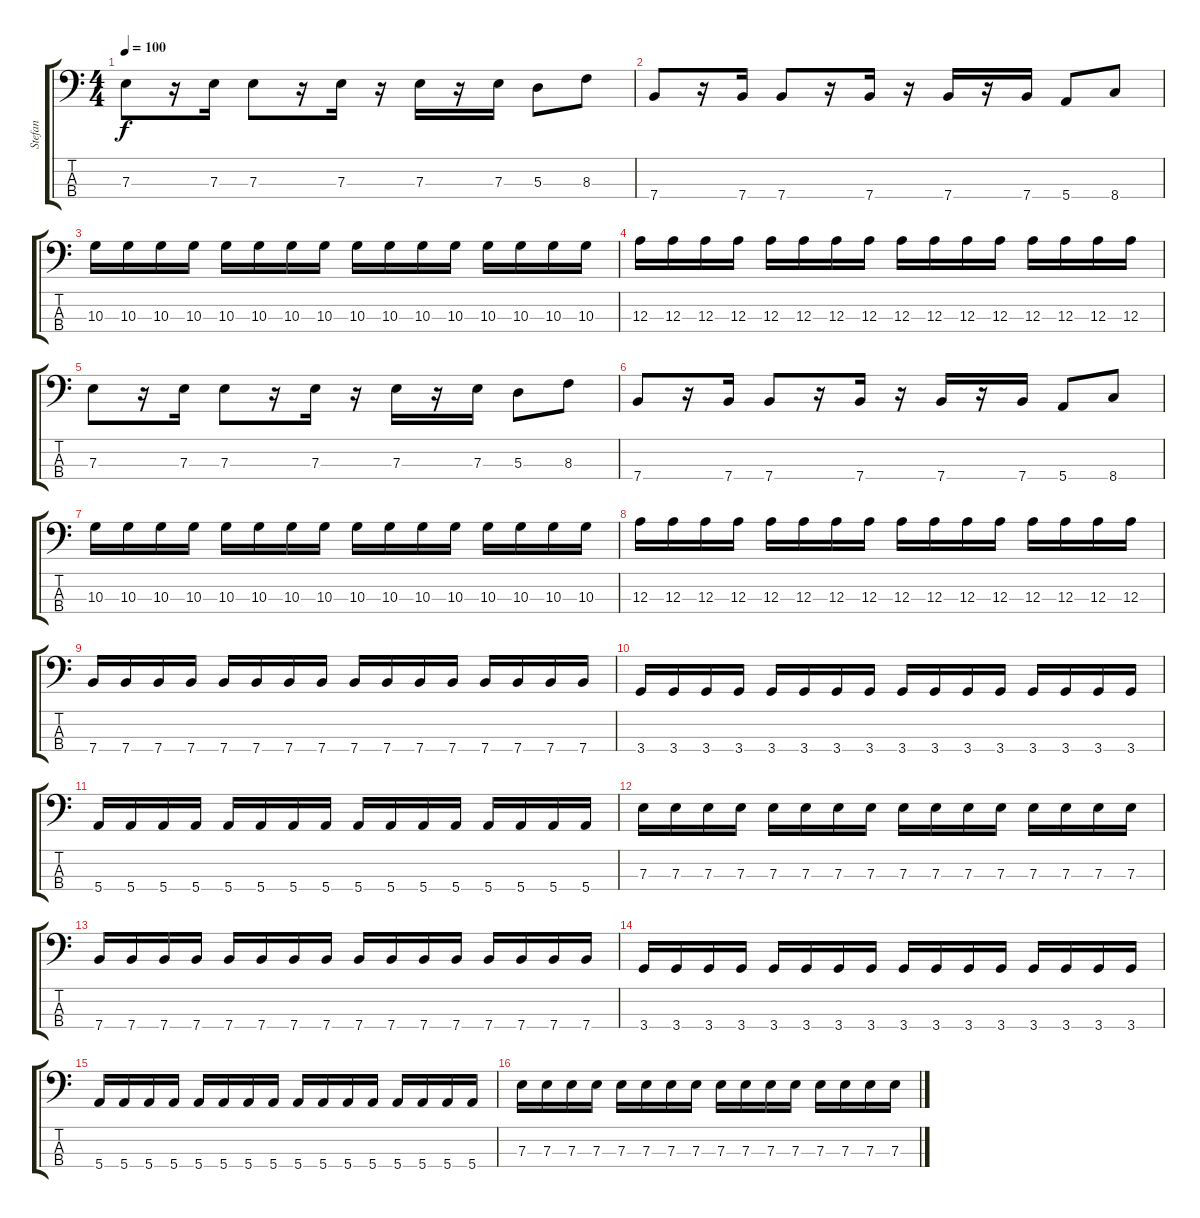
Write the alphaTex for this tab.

\track ("Stefan" "Stefan") {instrument electricbasspick}
\staff {score tabs}
\tuning (G2 D2 A1 E1) {hide}
\ts (4 4)
\tempo 100
\clef f4
\ks c
7.3.8{dy f} r.16 7.3.16 7.3.8 r.16 7.3.16 r.16 7.3.16 r.16 7.3.16 5.3.8 8.3.8 |
7.4.8 r.16 7.4.16 7.4.8 r.16 7.4.16 r.16 7.4.16 r.16 7.4.16 5.4.8 8.4.8 |
10.3.16 10.3.16 10.3.16 10.3.16 10.3.16 10.3.16 10.3.16 10.3.16 10.3.16 10.3.16 10.3.16 10.3.16 10.3.16 10.3.16 10.3.16 10.3.16 |
12.3.16 12.3.16 12.3.16 12.3.16 12.3.16 12.3.16 12.3.16 12.3.16 12.3.16 12.3.16 12.3.16 12.3.16 12.3.16 12.3.16 12.3.16 12.3.16 |
7.3.8 r.16 7.3.16 7.3.8 r.16 7.3.16 r.16 7.3.16 r.16 7.3.16 5.3.8 8.3.8 |
7.4.8 r.16 7.4.16 7.4.8 r.16 7.4.16 r.16 7.4.16 r.16 7.4.16 5.4.8 8.4.8 |
10.3.16 10.3.16 10.3.16 10.3.16 10.3.16 10.3.16 10.3.16 10.3.16 10.3.16 10.3.16 10.3.16 10.3.16 10.3.16 10.3.16 10.3.16 10.3.16 |
12.3.16 12.3.16 12.3.16 12.3.16 12.3.16 12.3.16 12.3.16 12.3.16 12.3.16 12.3.16 12.3.16 12.3.16 12.3.16 12.3.16 12.3.16 12.3.16 |
7.4.16 7.4.16 7.4.16 7.4.16 7.4.16 7.4.16 7.4.16 7.4.16 7.4.16 7.4.16 7.4.16 7.4.16 7.4.16 7.4.16 7.4.16 7.4.16 |
3.4.16 3.4.16 3.4.16 3.4.16 3.4.16 3.4.16 3.4.16 3.4.16 3.4.16 3.4.16 3.4.16 3.4.16 3.4.16 3.4.16 3.4.16 3.4.16 |
5.4.16 5.4.16 5.4.16 5.4.16 5.4.16 5.4.16 5.4.16 5.4.16 5.4.16 5.4.16 5.4.16 5.4.16 5.4.16 5.4.16 5.4.16 5.4.16 |
7.3.16 7.3.16 7.3.16 7.3.16 7.3.16 7.3.16 7.3.16 7.3.16 7.3.16 7.3.16 7.3.16 7.3.16 7.3.16 7.3.16 7.3.16 7.3.16 |
7.4.16 7.4.16 7.4.16 7.4.16 7.4.16 7.4.16 7.4.16 7.4.16 7.4.16 7.4.16 7.4.16 7.4.16 7.4.16 7.4.16 7.4.16 7.4.16 |
3.4.16 3.4.16 3.4.16 3.4.16 3.4.16 3.4.16 3.4.16 3.4.16 3.4.16 3.4.16 3.4.16 3.4.16 3.4.16 3.4.16 3.4.16 3.4.16 |
5.4.16 5.4.16 5.4.16 5.4.16 5.4.16 5.4.16 5.4.16 5.4.16 5.4.16 5.4.16 5.4.16 5.4.16 5.4.16 5.4.16 5.4.16 5.4.16 |
7.3.16 7.3.16 7.3.16 7.3.16 7.3.16 7.3.16 7.3.16 7.3.16 7.3.16 7.3.16 7.3.16 7.3.16 7.3.16 7.3.16 7.3.16 7.3.16
